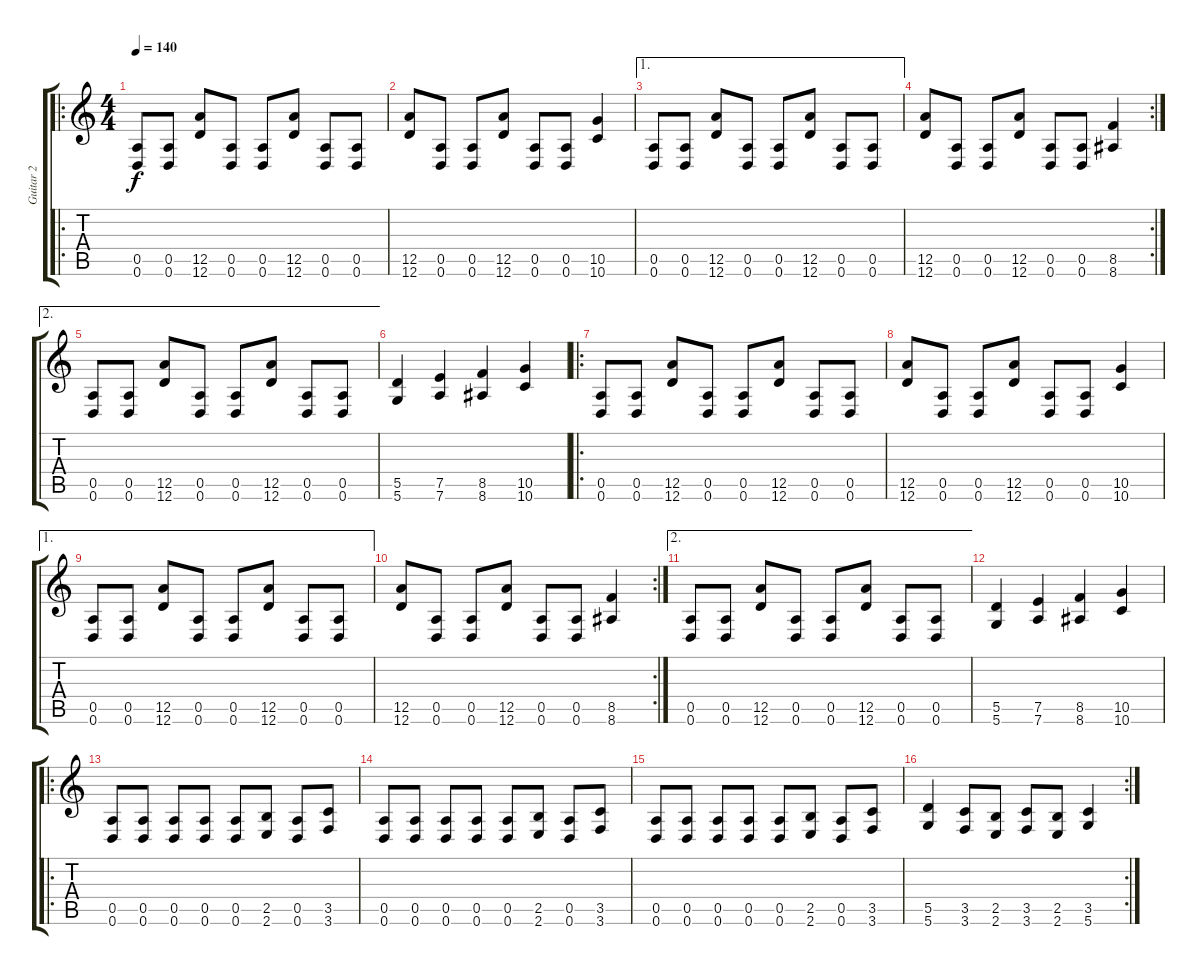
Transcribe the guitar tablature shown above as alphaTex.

\track ("Guitar 2" "Guitar 2") {instrument overdrivenguitar}
\staff {score tabs}
\tuning (E4 B3 G3 D3 A2 D2) {hide}
\ro
\ts (4 4)
\tempo 140
\clef g2
\ks c
(0.5 0.6).8{dy f} (0.5 0.6).8 (12.5 12.6).8 (0.5 0.6).8 (0.5 0.6).8 (12.5 12.6).8 (0.5 0.6).8 (0.5 0.6).8 |
(12.5 12.6).8 (0.5 0.6).8 (0.5 0.6).8 (12.5 12.6).8 (0.5 0.6).8 (0.5 0.6).8 (10.5 10.6).4 |
\ae 1
(0.5 0.6).8 (0.5 0.6).8 (12.5 12.6).8 (0.5 0.6).8 (0.5 0.6).8 (12.5 12.6).8 (0.5 0.6).8 (0.5 0.6).8 |
\rc 2
(12.5 12.6).8 (0.5 0.6).8 (0.5 0.6).8 (12.5 12.6).8 (0.5 0.6).8 (0.5 0.6).8 (8.5 8.6).4 |
\ae 2
(0.5 0.6).8 (0.5 0.6).8 (12.5 12.6).8 (0.5 0.6).8 (0.5 0.6).8 (12.5 12.6).8 (0.5 0.6).8 (0.5 0.6).8 |
(5.5 5.6).4 (7.5 7.6).4 (8.5 8.6).4 (10.5 10.6).4 |
\ro
(0.5 0.6).8 (0.5 0.6).8 (12.5 12.6).8 (0.5 0.6).8 (0.5 0.6).8 (12.5 12.6).8 (0.5 0.6).8 (0.5 0.6).8 |
(12.5 12.6).8 (0.5 0.6).8 (0.5 0.6).8 (12.5 12.6).8 (0.5 0.6).8 (0.5 0.6).8 (10.5 10.6).4 |
\ae 1
(0.5 0.6).8 (0.5 0.6).8 (12.5 12.6).8 (0.5 0.6).8 (0.5 0.6).8 (12.5 12.6).8 (0.5 0.6).8 (0.5 0.6).8 |
\rc 2
(12.5 12.6).8 (0.5 0.6).8 (0.5 0.6).8 (12.5 12.6).8 (0.5 0.6).8 (0.5 0.6).8 (8.5 8.6).4 |
\ae 2
(0.5 0.6).8 (0.5 0.6).8 (12.5 12.6).8 (0.5 0.6).8 (0.5 0.6).8 (12.5 12.6).8 (0.5 0.6).8 (0.5 0.6).8 |
(5.5 5.6).4 (7.5 7.6).4 (8.5 8.6).4 (10.5 10.6).4 |
\ro
(0.5 0.6).8 (0.5 0.6).8 (0.5 0.6).8 (0.5 0.6).8 (0.5 0.6).8 (2.5 2.6).8 (0.5 0.6).8 (3.5 3.6).8 |
(0.5 0.6).8 (0.5 0.6).8 (0.5 0.6).8 (0.5 0.6).8 (0.5 0.6).8 (2.5 2.6).8 (0.5 0.6).8 (3.5 3.6).8 |
(0.5 0.6).8 (0.5 0.6).8 (0.5 0.6).8 (0.5 0.6).8 (0.5 0.6).8 (2.5 2.6).8 (0.5 0.6).8 (3.5 3.6).8 |
\rc 2
(5.5 5.6).4 (3.5 3.6).8 (2.5 2.6).8 (3.5 3.6).8 (2.5 2.6).8 (3.5 5.6).4
